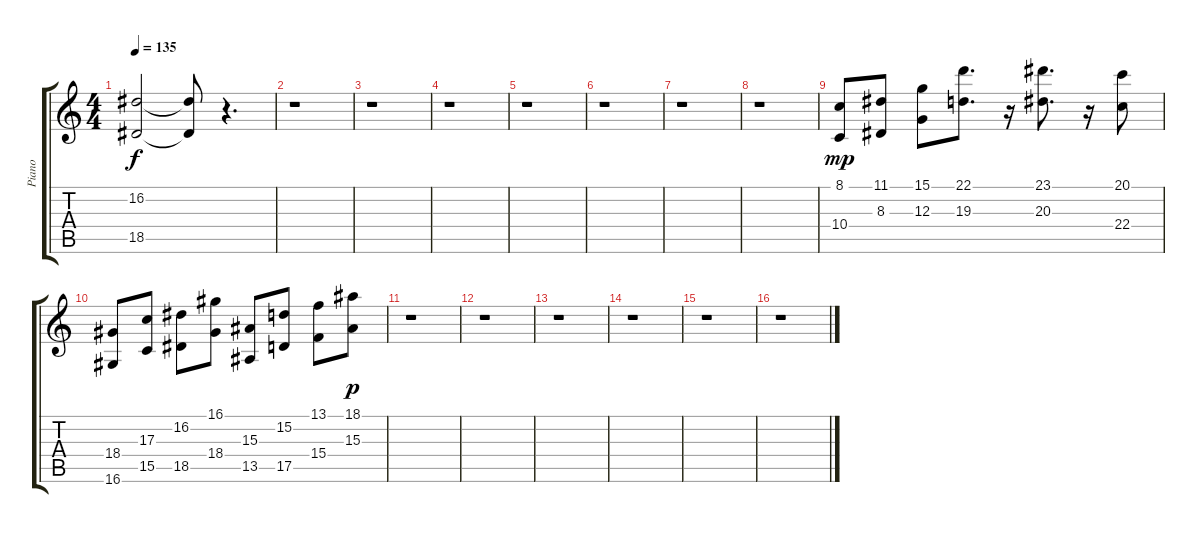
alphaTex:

\track ("Piano" "Piano") {instrument acousticgrandpiano}
\staff {score tabs}
\tuning (E4 B3 G3 D3 A2 E2) {hide}
\ts (4 4)
\tempo 135
\clef g2
\ks c
(16.2{t} 18.5{t}).2{dy f} (16.2{t} 18.5{t}).8 r.4{d} |
r.1 |
r.1 |
r.1 |
r.1 |
r.1 |
r.1 |
r.1 |
(8.1 10.4).8{dy mp} (11.1 8.3).8 (15.1 12.3).8 (22.1 19.3).8{d} r.16 (23.1 20.3).8{d} r.16 (20.1 22.4).8 |
(18.4 16.6).8 (17.3 15.5).8 (16.2 18.5).8 (16.1 18.4).8 (15.3 13.5).8 (15.2 17.5).8 (13.1 15.4).8 (18.1 15.3).8{dy p} |
r.1 |
r.1 |
r.1 |
r.1 |
r.1 |
r.1
